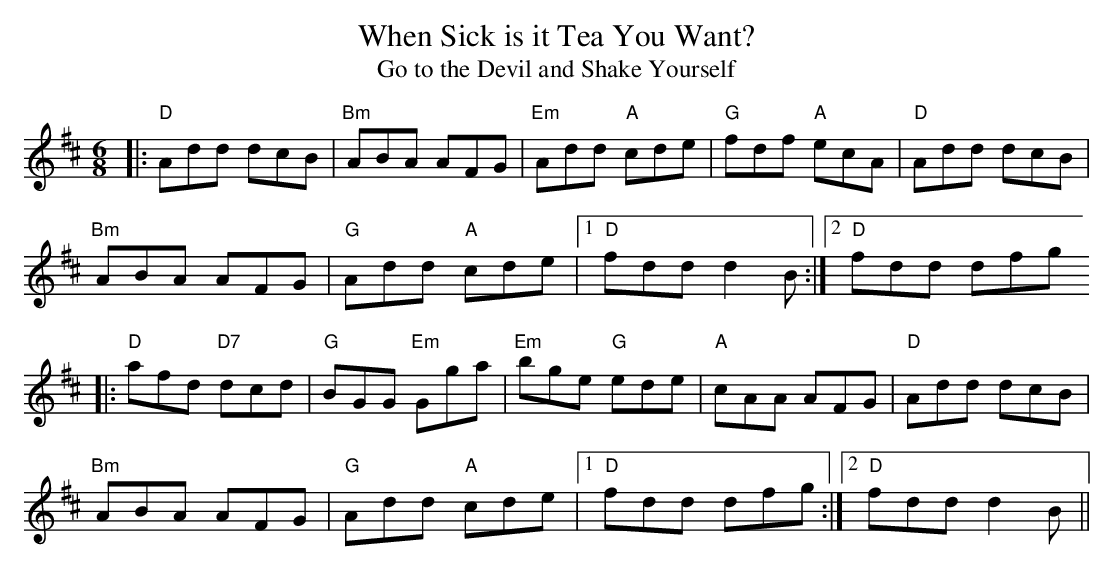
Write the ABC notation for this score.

X:1
T:When Sick is it Tea You Want?
T:Go to the Devil and Shake Yourself
M:6/8
K:D
|: "D"Add dcB|"Bm"ABA AFG|"Em"Add "A"cde|"G"fdf "A"ecA|"D"Add dcB|
"Bm"ABA AFG|"G"Add "A"cde|1 "D"fdd d2B:|2 "D"fdd dfg
|: "D"afd "D7"dcd|"G"BGG "Em"Gga|"Em"bge "G"ede|"A"cAA AFG|"D"Add dcB|
"Bm"ABA AFG|"G"Add "A"cde|1 "D"fdd dfg:|2 "D"fdd d2B||
